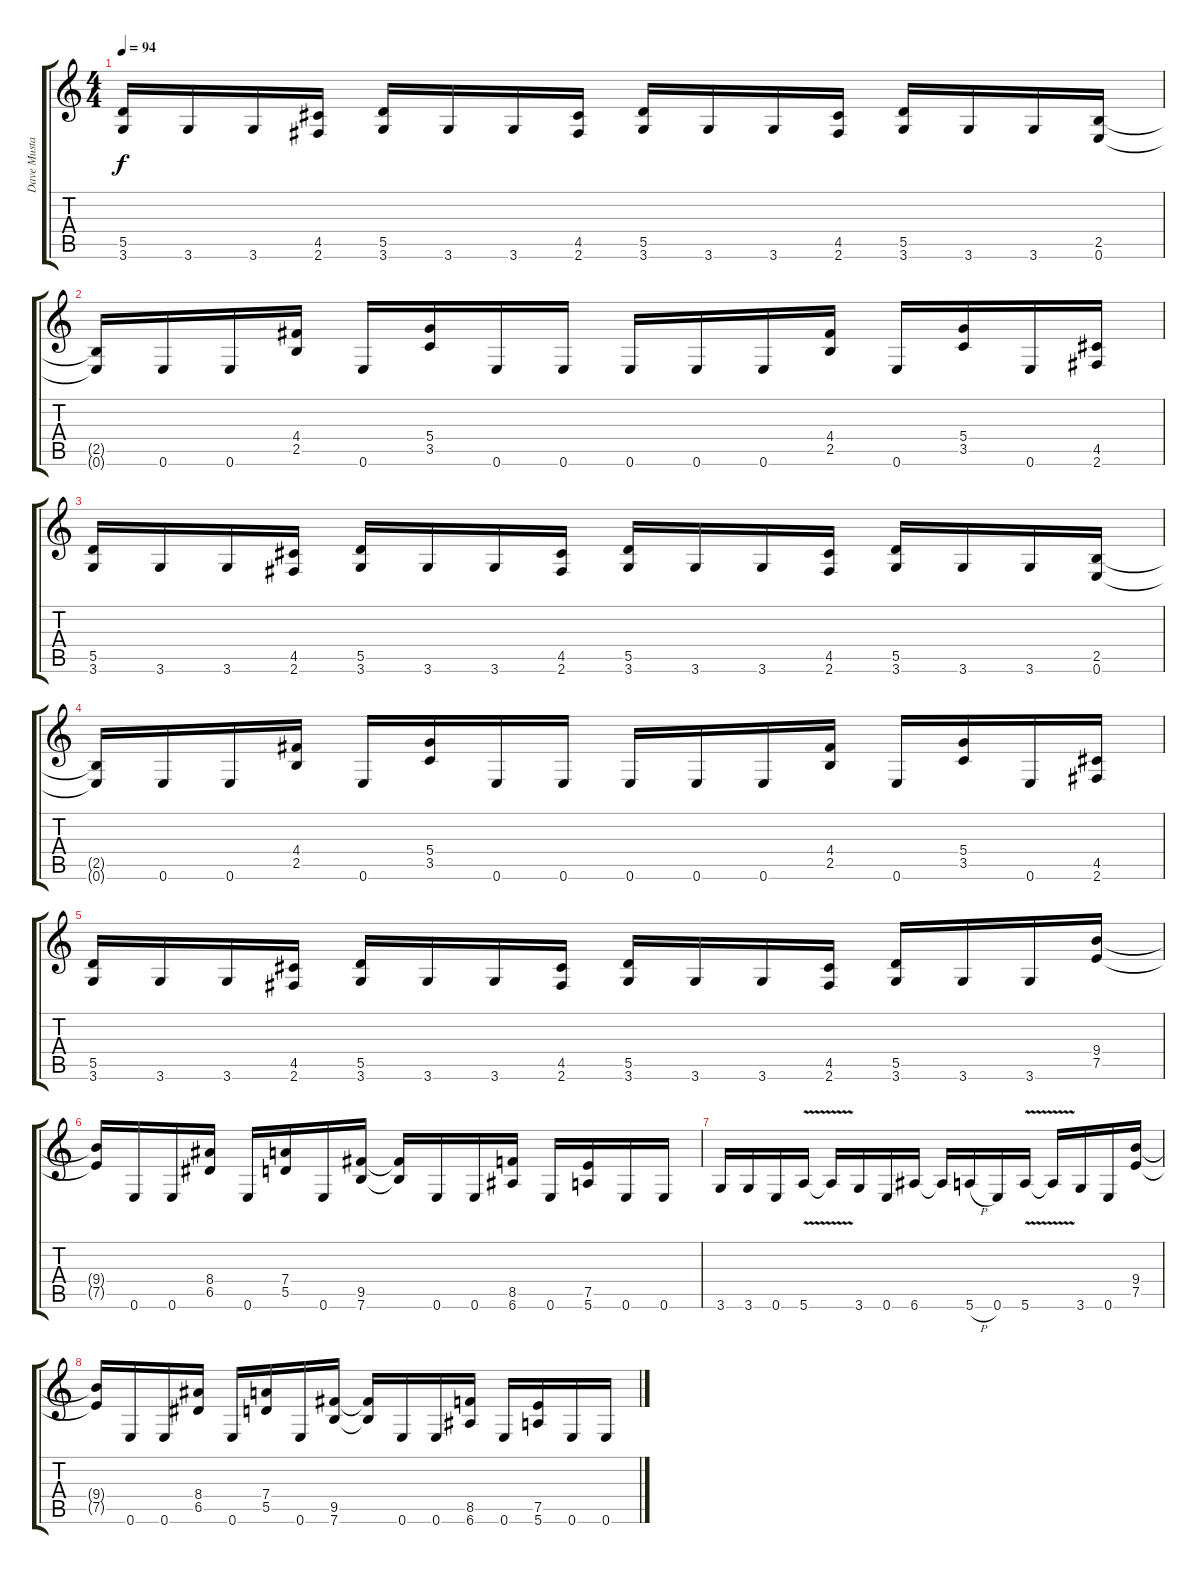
\track ("Dave Mustaine" "Dave Musta") {instrument distortionguitar}
\staff {score tabs}
\tuning (E4 B3 G3 D3 A2 E2) {hide}
\ts (4 4)
\tempo 94
\clef g2
\ks c
(5.5 3.6).16{dy f} 3.6.16 3.6.16 (4.5 2.6).16 (5.5 3.6).16 3.6.16 3.6.16 (4.5 2.6).16 (5.5 3.6).16 3.6.16 3.6.16 (4.5 2.6).16 (5.5 3.6).16 3.6.16 3.6.16 (2.5 0.6).16 |
(2.5{t} 0.6{t}).16 0.6.16 0.6.16 (4.4 2.5).16 0.6.16 (5.4 3.5).16 0.6.16 0.6.16 0.6.16 0.6.16 0.6.16 (4.4 2.5).16 0.6.16 (5.4 3.5).16 0.6.16 (4.5 2.6).16 |
(5.5 3.6).16 3.6.16 3.6.16 (4.5 2.6).16 (5.5 3.6).16 3.6.16 3.6.16 (4.5 2.6).16 (5.5 3.6).16 3.6.16 3.6.16 (4.5 2.6).16 (5.5 3.6).16 3.6.16 3.6.16 (2.5 0.6).16 |
(2.5{t} 0.6{t}).16 0.6.16 0.6.16 (4.4 2.5).16 0.6.16 (5.4 3.5).16 0.6.16 0.6.16 0.6.16 0.6.16 0.6.16 (4.4 2.5).16 0.6.16 (5.4 3.5).16 0.6.16 (4.5 2.6).16 |
(5.5 3.6).16 3.6.16 3.6.16 (4.5 2.6).16 (5.5 3.6).16 3.6.16 3.6.16 (4.5 2.6).16 (5.5 3.6).16 3.6.16 3.6.16 (4.5 2.6).16 (5.5 3.6).16 3.6.16 3.6.16 (9.4 7.5).16 |
(9.4{t} 7.5{t}).16 0.6.16 0.6.16 (8.4 6.5).16 0.6.16 (7.4 5.5).16 0.6.16 (9.5 7.6).16 (9.5{t} 7.6{t}).16 0.6.16 0.6.16 (8.5 6.6).16 0.6.16 (7.5 5.6).16 0.6.16 0.6.16 |
3.6.16 3.6.16 0.6.16 5.6{v}.16 5.6{v t}.16 3.6.16 0.6.16 6.6.16 6.6{t}.16 5.6{h}.16 0.6.16 5.6{v}.16 5.6{v t}.16 3.6.16 0.6.16 (9.4 7.5).16 |
(9.4{t} 7.5{t}).16 0.6.16 0.6.16 (8.4 6.5).16 0.6.16 (7.4 5.5).16 0.6.16 (9.5 7.6).16 (9.5{t} 7.6{t}).16 0.6.16 0.6.16 (8.5 6.6).16 0.6.16 (7.5 5.6).16 0.6.16 0.6.16
